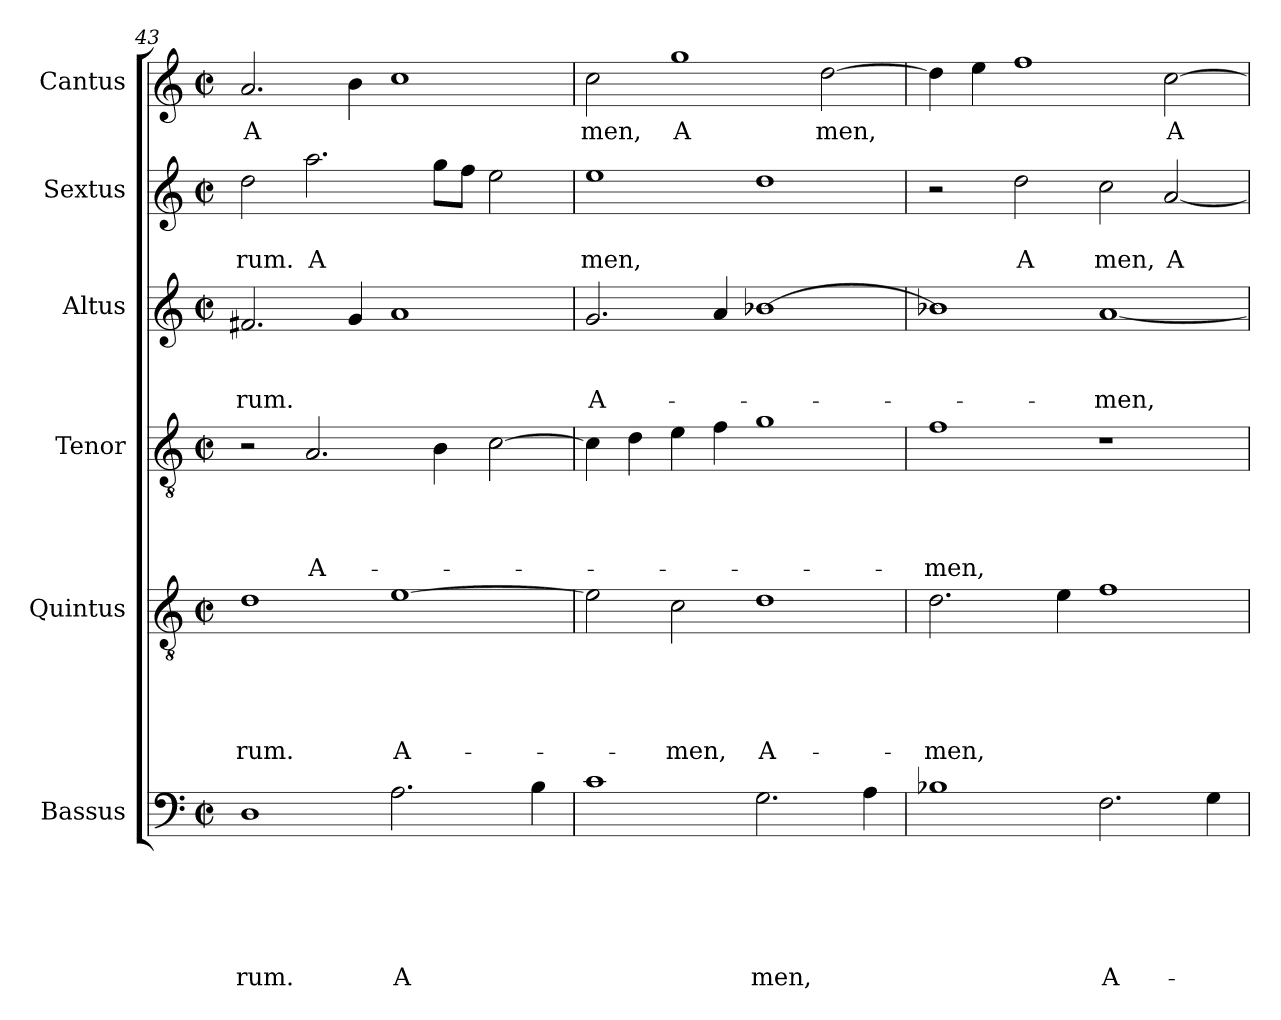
**kern	**text	**text	**text	**text	**text	**text	**kern	**text	**text	**text	**text	**text	**kern	**text	**text	**text	**text	**kern	**text	**text	**text	**kern	**text	**text	**kern	**text
*part6	*part6	*part6	*part6	*part6	*part6	*part6	*part5	*part5	*part5	*part5	*part5	*part5	*part4	*part4	*part4	*part4	*part4	*part3	*part3	*part3	*part3	*part2	*part2	*part2	*part1	*part1
*staff6	*staff6	*staff6	*staff6	*staff6	*staff6	*staff6	*staff5	*staff5	*staff5	*staff5	*staff5	*staff5	*staff4	*staff4	*staff4	*staff4	*staff4	*staff3	*staff3	*staff3	*staff3	*staff2	*staff2	*staff2	*staff1	*staff1
*I"Bassus	*	*	*	*	*	*	*I"Quintus	*	*	*	*	*	*I"Tenor	*	*	*	*	*I"Altus	*	*	*	*I"Sextus	*	*	*I"Cantus	*
*clefF4	*	*	*	*	*	*	*clefGv2	*	*	*	*	*	*clefGv2	*	*	*	*	*clefG2	*	*	*	*clefG2	*	*	*clefG2	*
*k[]	*	*	*	*	*	*	*k[]	*	*	*	*	*	*k[]	*	*	*	*	*k[]	*	*	*	*k[]	*	*	*k[]	*
*C:	*	*	*	*	*	*	*C:	*	*	*	*	*	*C:	*	*	*	*	*C:	*	*	*	*C:	*	*	*C:	*
*M2/2	*	*	*	*	*	*	*M2/2	*	*	*	*	*	*M2/2	*	*	*	*	*M2/2	*	*	*	*M2/2	*	*	*M2/2	*
*met(c|)	*	*	*	*	*	*	*met(c|)	*	*	*	*	*	*met(c|)	*	*	*	*	*met(c|)	*	*	*	*met(c|)	*	*	*met(c|)	*
=43	=43	=43	=43	=43	=43	=43	=43	=43	=43	=43	=43	=43	=43	=43	=43	=43	=43	=43	=43	=43	=43	=43	=43	=43	=43	=43
!	!	!	!	!	!	!LO:LY:b	!	!	!	!	!	!LO:LY:b	!	!	!	!	!	!	!	!	!LO:LY:b	!	!	!LO:LY:b	!	!LO:LY:b
1D	.	.	.	.	.	rum.	1d	.	.	.	.	-rum.	2r	.	.	.	.	2.f#X/	.	.	-rum.	2dd\	.	rum.	2.a/	A
!	!	!	!	!	!	!	!	!	!	!	!	!	!	!	!	!	!LO:LY:b	!	!	!	!	!	!	!LO:LY:b	!	!
.	.	.	.	.	.	.	.	.	.	.	.	.	2.A/	.	.	.	A-	.	.	.	.	2.aa\	.	A	.	.
.	.	.	.	.	.	.	.	.	.	.	.	.	.	.	.	.	.	4g/	.	.	.	.	.	.	4b\	.
!	!	!	!	!	!	!LO:LY:b	!	!	!	!	!	!LO:LY:b	!	!	!	!	!	!	!	!	!	!	!	!	!	!
2.A\	.	.	.	.	.	A	[>1e	.	.	.	.	A-	.	.	.	.	.	1a	.	.	.	.	.	.	1cc	.
.	.	.	.	.	.	.	.	.	.	.	.	.	4B\	.	.	.	.	.	.	.	.	8gg\L	.	.	.	.
.	.	.	.	.	.	.	.	.	.	.	.	.	.	.	.	.	.	.	.	.	.	8ff\J	.	.	.	.
.	.	.	.	.	.	.	.	.	.	.	.	.	[>2c\	.	.	.	.	.	.	.	.	2ee\	.	.	.	.
4B\	.	.	.	.	.	.	.	.	.	.	.	.	.	.	.	.	.	.	.	.	.	.	.	.	.	.
=44	=44	=44	=44	=44	=44	=44	=44	=44	=44	=44	=44	=44	=44	=44	=44	=44	=44	=44	=44	=44	=44	=44	=44	=44	=44	=44
!	!	!	!	!	!	!	!	!	!	!	!	!	!	!	!	!	!	!	!	!	!LO:LY:b	!	!	!LO:LY:b	!	!LO:LY:b
1c	.	.	.	.	.	.	2e\]	.	.	.	.	.	4c\]	.	.	.	.	2.g/	.	.	A-	1ee	.	men,	2cc\	men,
.	.	.	.	.	.	.	.	.	.	.	.	.	4d\	.	.	.	.	.	.	.	.	.	.	.	.	.
!	!	!	!	!	!	!	!	!	!	!	!	!LO:LY:b	!	!	!	!	!	!	!	!	!	!	!	!	!	!LO:LY:b
.	.	.	.	.	.	.	2c\	.	.	.	.	-men,	4e\	.	.	.	.	.	.	.	.	.	.	.	1gg	A
.	.	.	.	.	.	.	.	.	.	.	.	.	4f\	.	.	.	.	4a/	.	.	.	.	.	.	.	.
!	!	!	!	!	!	!LO:LY:b	!	!	!	!	!	!LO:LY:b	!	!	!	!	!	!	!	!	!	!	!	!	!	!
2.G\	.	.	.	.	.	men,	1d	.	.	.	.	A-	1g	.	.	.	.	[<1b-X	.	.	.	1dd	.	.	.	.
!	!	!	!	!	!	!	!	!	!	!	!	!	!	!	!	!	!	!	!	!	!	!	!	!	!	!LO:LY:b
.	.	.	.	.	.	.	.	.	.	.	.	.	.	.	.	.	.	.	.	.	.	.	.	.	[<2dd\	men,
4A\	.	.	.	.	.	.	.	.	.	.	.	.	.	.	.	.	.	.	.	.	.	.	.	.	.	.
!!LO:PB:g=z
=45	=45	=45	=45	=45	=45	=45	=45	=45	=45	=45	=45	=45	=45	=45	=45	=45	=45	=45	=45	=45	=45	=45	=45	=45	=45	=45
!	!	!	!	!	!	!	!	!	!	!	!	!LO:LY:b	!	!	!	!	!LO:LY:b	!	!	!	!	!	!	!	!	!
1B-X	.	.	.	.	.	.	2.d\	.	.	.	.	-men,	1f	.	.	.	-men,	1b-X]	.	.	.	2r	.	.	4dd\]	.
.	.	.	.	.	.	.	.	.	.	.	.	.	.	.	.	.	.	.	.	.	.	.	.	.	4ee\	.
!	!	!	!	!	!	!	!	!	!	!	!	!	!	!	!	!	!	!	!	!	!	!	!	!LO:LY:b	!	!
.	.	.	.	.	.	.	.	.	.	.	.	.	.	.	.	.	.	.	.	.	.	2dd\	.	A	1ff	.
.	.	.	.	.	.	.	4e\	.	.	.	.	.	.	.	.	.	.	.	.	.	.	.	.	.	.	.
!	!	!	!	!	!	!LO:LY:b	!	!	!	!	!	!	!	!	!	!	!	!	!	!	!LO:LY:b	!	!	!LO:LY:b	!	!
2.F\	.	.	.	.	.	A-	1f	.	.	.	.	.	1r	.	.	.	.	[<1a	.	.	-men,	2cc\	.	men,	.	.
!	!	!	!	!	!	!	!	!	!	!	!	!	!	!	!	!	!	!	!	!	!	!	!	!LO:LY:b	!	!LO:LY:b
.	.	.	.	.	.	.	.	.	.	.	.	.	.	.	.	.	.	.	.	.	.	[<2a/	.	A	[>2cc\	A
4G\	.	.	.	.	.	.	.	.	.	.	.	.	.	.	.	.	.	.	.	.	.	.	.	.	.	.
=	=	=	=	=	=	=	=	=	=	=	=	=	=	=	=	=	=	=	=	=	=	=	=	=	=	=
*-	*-	*-	*-	*-	*-	*-	*-	*-	*-	*-	*-	*-	*-	*-	*-	*-	*-	*-	*-	*-	*-	*-	*-	*-	*-	*-
